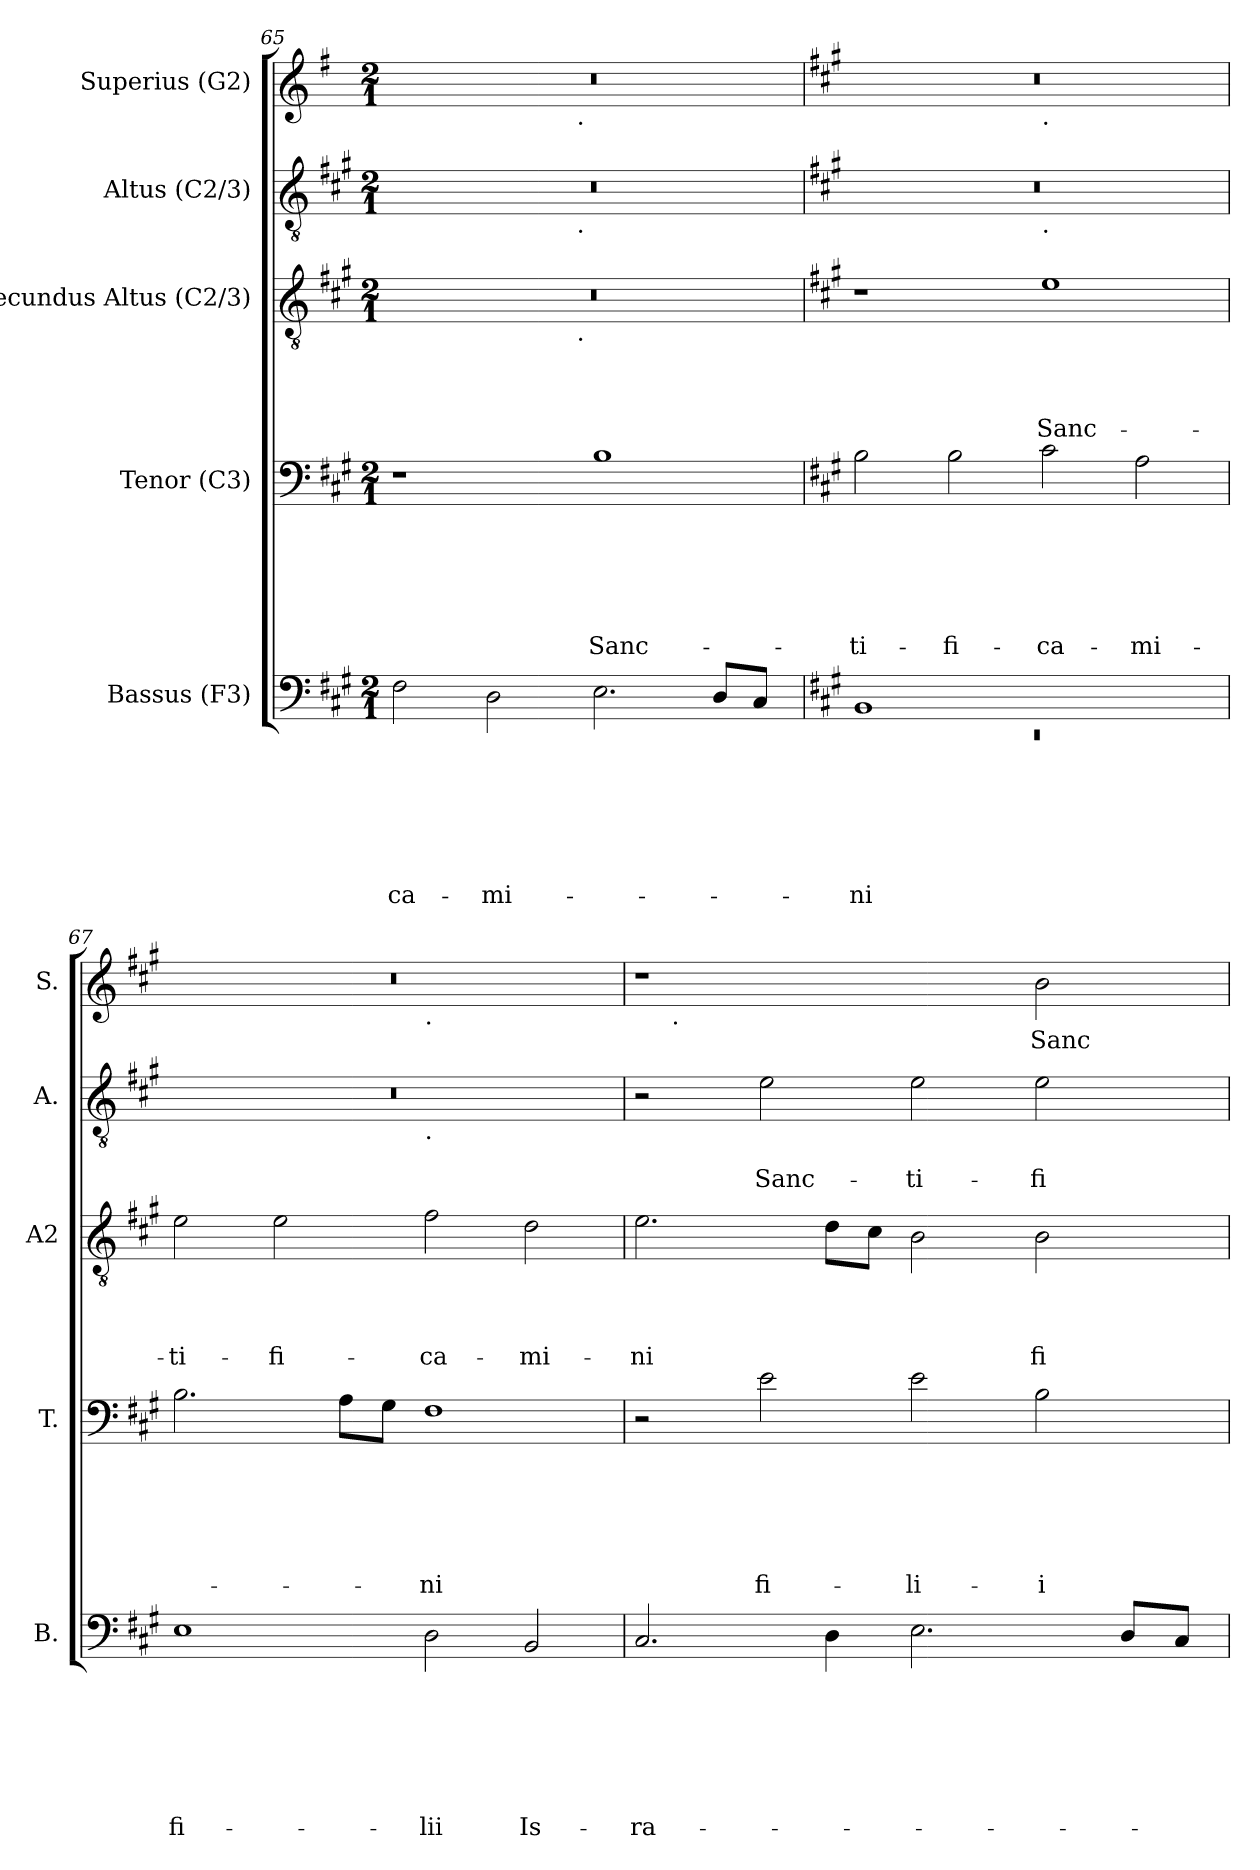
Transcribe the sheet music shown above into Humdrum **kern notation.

**kern	**text	**text	**text	**text	**text	**text	**text	**kern	**text	**text	**text	**text	**text	**text	**kern	**text	**text	**text	**text	**kern	**text	**text	**kern	**text
*part5	*part5	*part5	*part5	*part5	*part5	*part5	*part5	*part4	*part4	*part4	*part4	*part4	*part4	*part4	*part3	*part3	*part3	*part3	*part3	*part2	*part2	*part2	*part1	*part1
*staff5	*staff5	*staff5	*staff5	*staff5	*staff5	*staff5	*staff5	*staff4	*staff4	*staff4	*staff4	*staff4	*staff4	*staff4	*staff3	*staff3	*staff3	*staff3	*staff3	*staff2	*staff2	*staff2	*staff1	*staff1
*I"Bassus (F3)	*	*	*	*	*	*	*	*I"Tenor (C3)	*	*	*	*	*	*	*I"Secundus Altus (C2/3)	*	*	*	*	*I"Altus (C2/3)	*	*	*I"Superius (G2)	*
*I'B.	*	*	*	*	*	*	*	*I'T.	*	*	*	*	*	*	*I'A2	*	*	*	*	*I'A.	*	*	*I'S.	*
*clefF4	*	*	*	*	*	*	*	*clefF4	*	*	*	*	*	*	*clefGv2	*	*	*	*	*clefGv2	*	*	*clefG2	*
*k[f#c#g#]	*	*	*	*	*	*	*	*k[f#c#g#]	*	*	*	*	*	*	*k[f#c#g#]	*	*	*	*	*k[f#c#g#]	*	*	*k[f#]	*
*A:	*	*	*	*	*	*	*	*A:	*	*	*	*	*	*	*A:	*	*	*	*	*A:	*	*	*G:	*
*M2/1	*	*	*	*	*	*	*	*M2/1	*	*	*	*	*	*	*M2/1	*	*	*	*	*M2/1	*	*	*M2/1	*
=65	=65	=65	=65	=65	=65	=65	=65	=65	=65	=65	=65	=65	=65	=65	=65	=65	=65	=65	=65	=65	=65	=65	=65	=65
!	!	!	!	!	!	!	!LO:LY:b	!	!	!	!	!	!	!	!	!	!	!	!	!	!	!	!	!
*	*	*	*	*	*	*	*	*	*	*	*	*	*	*	*^	*	*	*	*	*^	*	*	*^	*
2F#\	.	.	.	.	.	.	-ca-	1r	.	.	.	.	.	.	0r	2ryy	.	.	.	.	0r	2ryy	.	.	0r	2ryy	.
!	!	!	!	!	!	!	!LO:LY:b	!	!	!	!	!	!	!	!	!	!	!	!	!	!	!	!	!	!	!	!
2D\	.	.	.	.	.	.	-mi-	.	.	.	.	.	.	.	.	4...ryy	.	.	.	.	.	4...ryy	.	.	.	4...ryy	.
!	!	!	!	!	!	!	!	!	!	!	!	!	!	!	!	!	!	!	!	!	!	!	!	!	!	!LO:TX:b:t=.	!
!	!	!	!	!	!	!	!	!	!	!	!	!	!	!	!	!	!	!	!	!	!	!LO:TX:b:t=.	!	!	!	!	!
!	!	!	!	!	!	!	!	!	!	!	!	!	!	!	!	!LO:TX:b:t=.	!	!	!	!	!	!	!	!	!	!	!
.	.	.	.	.	.	.	.	.	.	.	.	.	.	.	.	1ryy	.	.	.	.	.	1ryy	.	.	.	1ryy	.
!	!	!	!	!	!	!	!	!	!	!	!	!	!	!LO:LY:b	!	!	!	!	!	!	!	!	!	!	!	!	!
2.E\	.	.	.	.	.	.	.	1B	.	.	.	.	.	Sanc-	.	.	.	.	.	.	.	.	.	.	.	.	.
8D/L	.	.	.	.	.	.	.	.	.	.	.	.	.	.	.	.	.	.	.	.	.	.	.	.	.	.	.
8C#/J	.	.	.	.	.	.	.	.	.	.	.	.	.	.	.	.	.	.	.	.	.	.	.	.	.	.	.
.	.	.	.	.	.	.	.	.	.	.	.	.	.	.	.	32ryy	.	.	.	.	.	32ryy	.	.	.	32ryy	.
*	*	*	*	*	*	*	*	*	*	*	*	*	*	*	*v	*v	*	*	*	*	*	*	*	*	*	*	*
!!LO:LB:g=z	!!
=66	=66	=66	=66	=66	=66	=66	=66	=66	=66	=66	=66	=66	=66	=66	=66	=66	=66	=66	=66	=66	=66	=66	=66	=66	=66	=66
*	*	*	*	*	*	*	*	*	*	*	*	*	*	*	*	*	*	*	*	*	*	*	*	*k[f#c#g#]	*	*
*	*	*	*	*	*	*	*	*	*	*	*	*	*	*	*	*	*	*	*	*	*	*	*	*A:	*	*
*^	*	*	*	*	*	*	*	*	*	*	*	*	*	*	*^	*	*	*	*	*	*	*	*	*	*	*
!	!LO:N:vis=1	!	!	!	!	!	!	!LO:LY:b:rj	!	!	!	!	!	!	!LO:LY:b	!	!	!	!	!	!	!	!	!	!	!	!	!
*	*	*	*	*	*	*	*	*	*	*	*	*	*	*	*	*v	*v	*	*	*	*	*	*	*	*	*	*	*
1BB	0rEE	.	.	.	.	.	.	-ni	2B\	.	.	.	.	.	-ti-	1r	.	.	.	.	0r	1ryy	.	.	0r	1ryy	.
!	!	!	!	!	!	!	!	!	!	!	!	!	!	!	!LO:LY:b	!	!	!	!	!	!	!	!	!	!	!	!
.	.	.	.	.	.	.	.	.	2B\	.	.	.	.	.	-fi-	.	.	.	.	.	.	.	.	.	.	.	.
!	!	!	!	!	!	!	!	!	!	!	!	!	!	!	!	!	!	!	!	!	!	!	!	!	!	!LO:TX:b:t=.	!
!	!	!	!	!	!	!	!	!	!	!	!	!	!	!	!	!	!	!	!	!	!	!LO:TX:b:t=.	!	!	!	!	!
!	!	!	!	!	!	!	!	!	!	!	!	!	!	!	!LO:LY:b	!	!	!	!	!LO:LY:b	!	!	!	!	!	!	!
1ryy	.	.	.	.	.	.	.	.	2c#\	.	.	.	.	.	-ca-	1e	.	.	.	Sanc-	.	1ryy	.	.	.	1ryy	.
!	!	!	!	!	!	!	!	!	!	!	!	!	!	!	!LO:LY:b	!	!	!	!	!	!	!	!	!	!	!	!
.	.	.	.	.	.	.	.	.	2A\	.	.	.	.	.	-mi-	.	.	.	.	.	.	.	.	.	.	.	.
*v	*v	*	*	*	*	*	*	*	*	*	*	*	*	*	*	*	*	*	*	*	*	*	*	*	*	*	*
=67	=67	=67	=67	=67	=67	=67	=67	=67	=67	=67	=67	=67	=67	=67	=67	=67	=67	=67	=67	=67	=67	=67	=67	=67	=67	=67
!	!	!	!	!	!	!	!LO:LY:b	!	!	!	!	!	!	!	!	!	!	!	!LO:LY:b	!	!	!	!	!	!	!
1E	.	.	.	.	.	.	fi-	2.B\	.	.	.	.	.	.	2e\	.	.	.	-ti-	0r	1ryy	.	.	0r	1ryy	.
!	!	!	!	!	!	!	!	!	!	!	!	!	!	!	!	!	!	!	!LO:LY:b	!	!	!	!	!	!	!
.	.	.	.	.	.	.	.	.	.	.	.	.	.	.	2e\	.	.	.	-fi-	.	.	.	.	.	.	.
.	.	.	.	.	.	.	.	8A\L	.	.	.	.	.	.	.	.	.	.	.	.	.	.	.	.	.	.
.	.	.	.	.	.	.	.	8G#\J	.	.	.	.	.	.	.	.	.	.	.	.	.	.	.	.	.	.
!	!	!	!	!	!	!	!	!	!	!	!	!	!	!	!	!	!	!	!	!	!	!	!	!	!LO:TX:b:t=.	!
!	!	!	!	!	!	!	!	!	!	!	!	!	!	!	!	!	!	!	!	!	!LO:TX:b:t=.	!	!	!	!	!
!	!	!	!	!	!	!	!LO:LY:b	!	!	!	!	!	!	!LO:LY:b	!	!	!	!	!LO:LY:b	!	!	!	!	!	!	!
2D\	.	.	.	.	.	.	-lii	1F#	.	.	.	.	.	-ni	2f#\	.	.	.	-ca-	.	1ryy	.	.	.	1ryy	.
!	!	!	!	!	!	!	!LO:LY:b	!	!	!	!	!	!	!	!	!	!	!	!LO:LY:b	!	!	!	!	!	!	!
2BB/	.	.	.	.	.	.	Is-	.	.	.	.	.	.	.	2d\	.	.	.	-mi-	.	.	.	.	.	.	.
=68	=68	=68	=68	=68	=68	=68	=68	=68	=68	=68	=68	=68	=68	=68	=68	=68	=68	=68	=68	=68	=68	=68	=68	=68	=68	=68
!	!	!	!	!	!	!	!LO:LY:b	!	!	!	!	!	!	!	!	!	!	!	!LO:LY:b	!	!	!	!	!	!	!
*	*	*	*	*	*	*	*	*	*	*	*	*	*	*	*	*	*	*	*	*v	*v	*	*	*	*	*
2.C#/	.	.	.	.	.	.	-ra-	2r	.	.	.	.	.	.	2.e\	.	.	.	-ni	2r	.	.	1r	16.ryy	.
!	!	!	!	!	!	!	!	!	!	!	!	!	!	!	!	!	!	!	!	!	!	!	!	!LO:TX:b:t=.	!
.	.	.	.	.	.	.	.	.	.	.	.	.	.	.	.	.	.	.	.	.	.	.	.	1ryy	.
!	!	!	!	!	!	!	!	!	!	!	!	!	!	!LO:LY:b	!	!	!	!	!	!	!	!LO:LY:b	!	!	!
.	.	.	.	.	.	.	.	2e\	.	.	.	.	.	fi-	.	.	.	.	.	2e\	.	Sanc-	.	.	.
4D\	.	.	.	.	.	.	.	.	.	.	.	.	.	.	8d\L	.	.	.	.	.	.	.	.	.	.
.	.	.	.	.	.	.	.	.	.	.	.	.	.	.	8c#\J	.	.	.	.	.	.	.	.	.	.
!	!	!	!	!	!	!	!	!	!	!	!	!	!	!LO:LY:b	!	!	!	!	!	!	!	!LO:LY:b	!	!	!
2.E\	.	.	.	.	.	.	.	2e\	.	.	.	.	.	-li-	2B\	.	.	.	.	2e\	.	-ti-	2ryy	.	.
.	.	.	.	.	.	.	.	.	.	.	.	.	.	.	.	.	.	.	.	.	.	.	.	2ryy	.
!	!	!	!	!	!	!	!	!	!	!	!	!	!	!LO:LY:b	!	!	!	!	!LO:LY:b	!	!	!LO:LY:b	!	!	!LO:LY:b
.	.	.	.	.	.	.	.	2B\	.	.	.	.	.	-i	2B\	.	.	.	fi-	2e\	.	-fi-	2b\	.	Sanc-
.	.	.	.	.	.	.	.	.	.	.	.	.	.	.	.	.	.	.	.	.	.	.	.	4ryy	.
8D/L	.	.	.	.	.	.	.	.	.	.	.	.	.	.	.	.	.	.	.	.	.	.	.	.	.
.	.	.	.	.	.	.	.	.	.	.	.	.	.	.	.	.	.	.	.	.	.	.	.	8ryy	.
8C#/J	.	.	.	.	.	.	.	.	.	.	.	.	.	.	.	.	.	.	.	.	.	.	.	.	.
.	.	.	.	.	.	.	.	.	.	.	.	.	.	.	.	.	.	.	.	.	.	.	.	32ryy	.
*	*	*	*	*	*	*	*	*	*	*	*	*	*	*	*	*	*	*	*	*	*	*	*v	*v	*
=	=	=	=	=	=	=	=	=	=	=	=	=	=	=	=	=	=	=	=	=	=	=	=	=
*-	*-	*-	*-	*-	*-	*-	*-	*-	*-	*-	*-	*-	*-	*-	*-	*-	*-	*-	*-	*-	*-	*-	*-	*-
